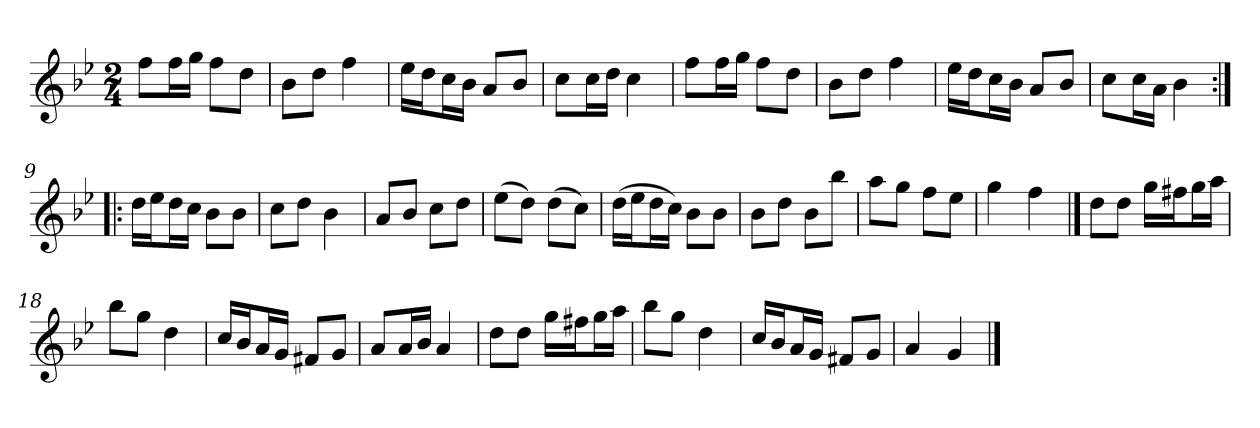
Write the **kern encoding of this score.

**kern
*part1
*staff1
*clefG2
*k[b-e-]
*B-:
*M2/4
*MM120
=1
8ff\L
16ff\L
16gg\JJ
8ff\L
8dd\J
=2
8b-\L
8dd\J
4ff
=3
16ee-\LL
16dd\J
16cc\L
16b-\JJ
8a/L
8b-/J
=4
8cc\L
16cc\L
16dd\JJ
4cc
=5
8ff\L
16ff\L
16gg\JJ
8ff\L
8dd\J
=6
8b-\L
8dd\J
4ff
=7
16ee-\LL
16dd\J
16cc\L
16b-\JJ
8a/L
8b-/J
=8
8cc\L
16cc\L
16a\JJ
4b-
=9:|!|:
16dd\LL
16ee-\J
16dd\L
16cc\JJ
8b-\L
8b-\J
=10
8cc\L
8dd\J
4b-
=11
8a/L
8b-/J
8cc\L
8dd\J
=12
(8ee-\L
8dd\J)
(8dd\L
8cc\J)
=13
(16dd\LL
16ee-\J
16dd\L
16cc\JJ)
8b-\L
8b-\J
=14
8b-\L
8dd\J
8b-\L
8bb-\J
=15
8aa\L
8gg\J
8ff\L
8ee-\J
=16
4gg
4ff
==17
8dd\L
8dd\J
16gg\LL
16ff#X\J
16gg\L
16aa\JJ
=18
8bb-\L
8gg\J
4dd
=19
16cc/LL
16b-/J
16a/L
16g/JJ
8f#X/L
8g/J
=20
8a/L
16a/L
16b-/JJ
4a
=21
8dd\L
8dd\J
16gg\LL
16ff#X\J
16gg\L
16aa\JJ
=22
8bb-\L
8gg\J
4dd
=23
16cc/LL
16b-/J
16a/L
16g/JJ
8f#X/L
8g/J
=24
4a
4g
==
*-
